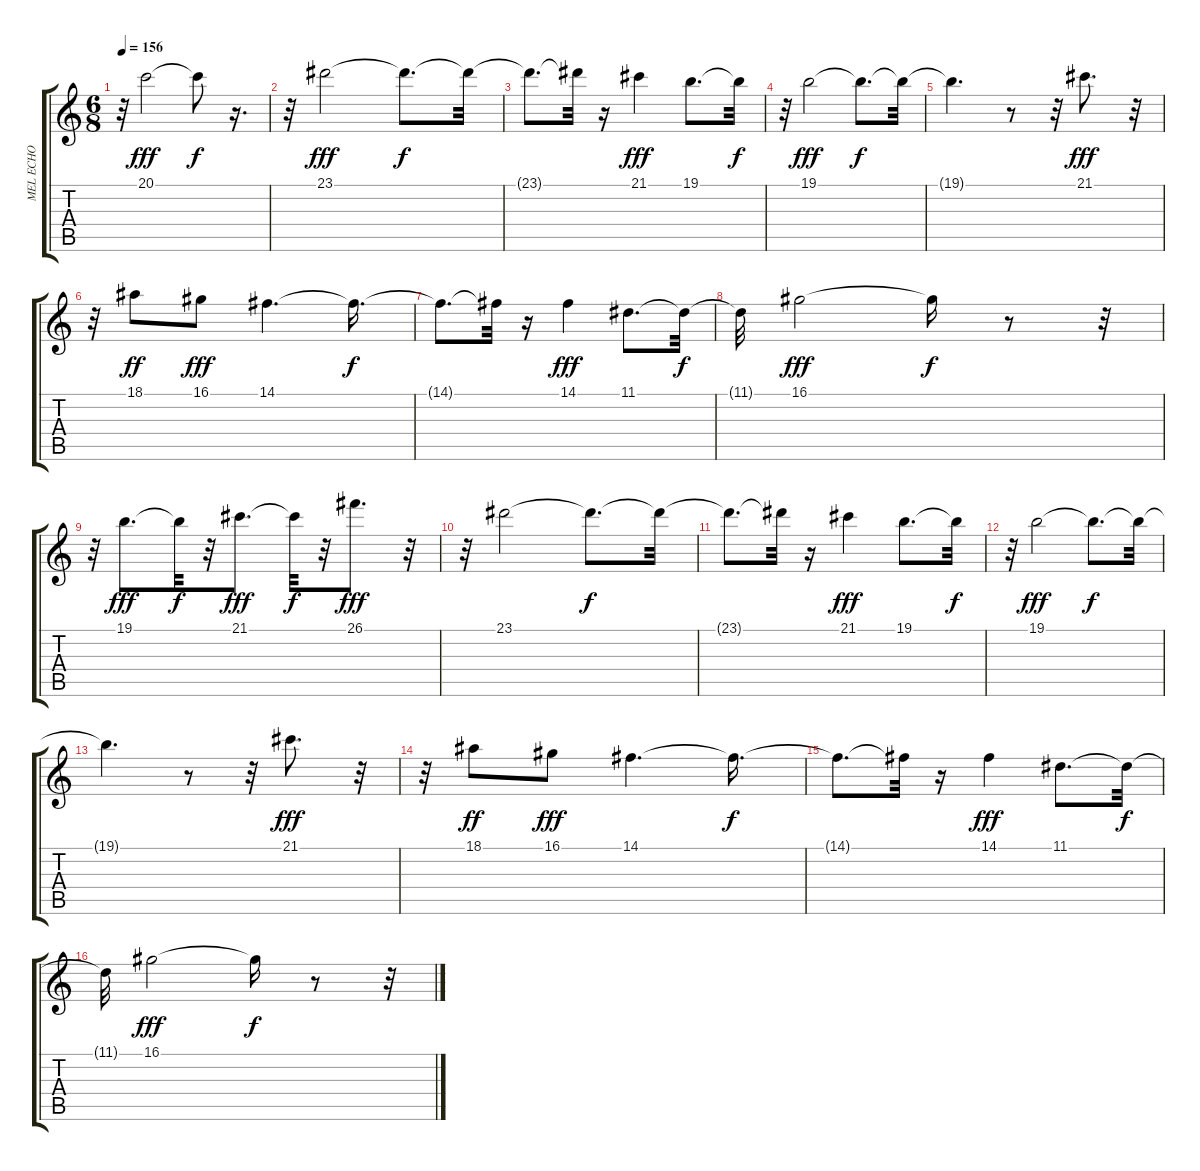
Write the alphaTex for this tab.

\track ("MEL ECHO" "MEL ECHO") {instrument vibraphone}
\staff {score tabs}
\tuning (E4 B3 G3 D3 A2 E2) {hide}
\ts (6 8)
\tempo 156
\clef g2
\ks c
r.32{dy f} 20.1.2{dy fff} 20.1{t}.8{dy f} r.16{d} |
r.32 23.1.2{dy fff} 23.1{t}.8{d dy f} 23.1{t}.32 |
23.1{t}.8{d} 23.1{t}.32 r.16 21.1.4{dy fff} 19.1.8{d} 19.1{t}.32{dy f} |
r.32 19.1.2{dy fff} 19.1{t}.8{d dy f} 19.1{t}.32 |
19.1{t}.4{d} r.8 r.32 21.1.8{d dy fff} r.32 |
r.32 18.1.8{dy ff} 16.1.8{dy fff} 14.1.4{d} 14.1{t}.16{d dy f} |
14.1{t}.8{d} 14.1{t}.32 r.16 14.1.4{dy fff} 11.1.8{d} 11.1{t}.32{dy f} |
11.1{t}.32 16.1.2{dy fff} 16.1{t}.16{dy f} r.8 r.32 |
r.32 19.1.8{d dy fff} 19.1{t}.32{dy f} r.32 21.1.8{d dy fff} 21.1{t}.32{dy f} r.32 26.1.8{d dy fff} r.32 |
r.32 23.1.2 23.1{t}.8{d dy f} 23.1{t}.32 |
23.1{t}.8{d} 23.1{t}.32 r.16 21.1.4{dy fff} 19.1.8{d} 19.1{t}.32{dy f} |
r.32 19.1.2{dy fff} 19.1{t}.8{d dy f} 19.1{t}.32 |
19.1{t}.4{d} r.8 r.32 21.1.8{d dy fff} r.32 |
r.32 18.1.8{dy ff} 16.1.8{dy fff} 14.1.4{d} 14.1{t}.16{d dy f} |
14.1{t}.8{d} 14.1{t}.32 r.16 14.1.4{dy fff} 11.1.8{d} 11.1{t}.32{dy f} |
11.1{t}.32 16.1.2{dy fff} 16.1{t}.16{dy f} r.8 r.32
